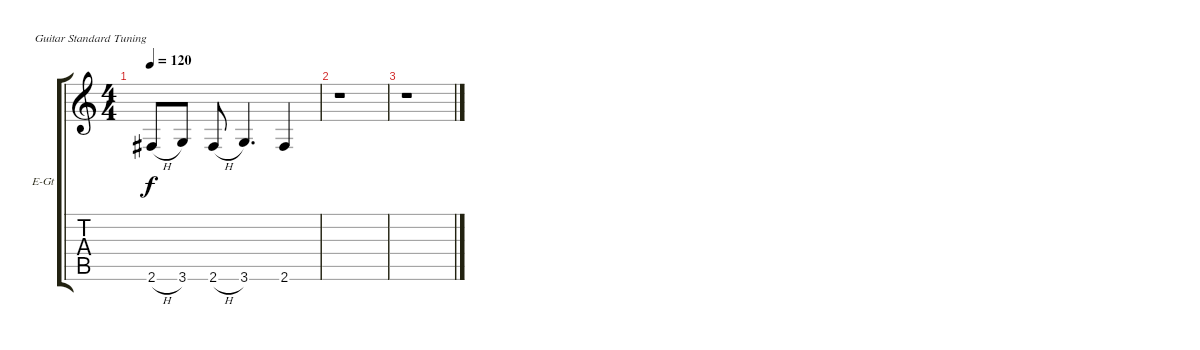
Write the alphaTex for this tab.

\defaultSystemsLayout 4
\bracketExtendMode groupsimilarinstruments
\firstSystemTrackNameOrientation horizontal
\otherSystemsTrackNameOrientation horizontal
\track ("Extra Guitar #1" "E-Gt") {instrument distortionguitar}
\staff {score tabs}
\tuning (E4 B3 G3 D3 A2 E2)
\ts (4 4)
\tempo 120
\clef g2
\ks c
2.6{h}.8{dy f} 3.6.8 2.6{h}.8 3.6.4{d} 2.6.4 |
r.1 |
r.1
